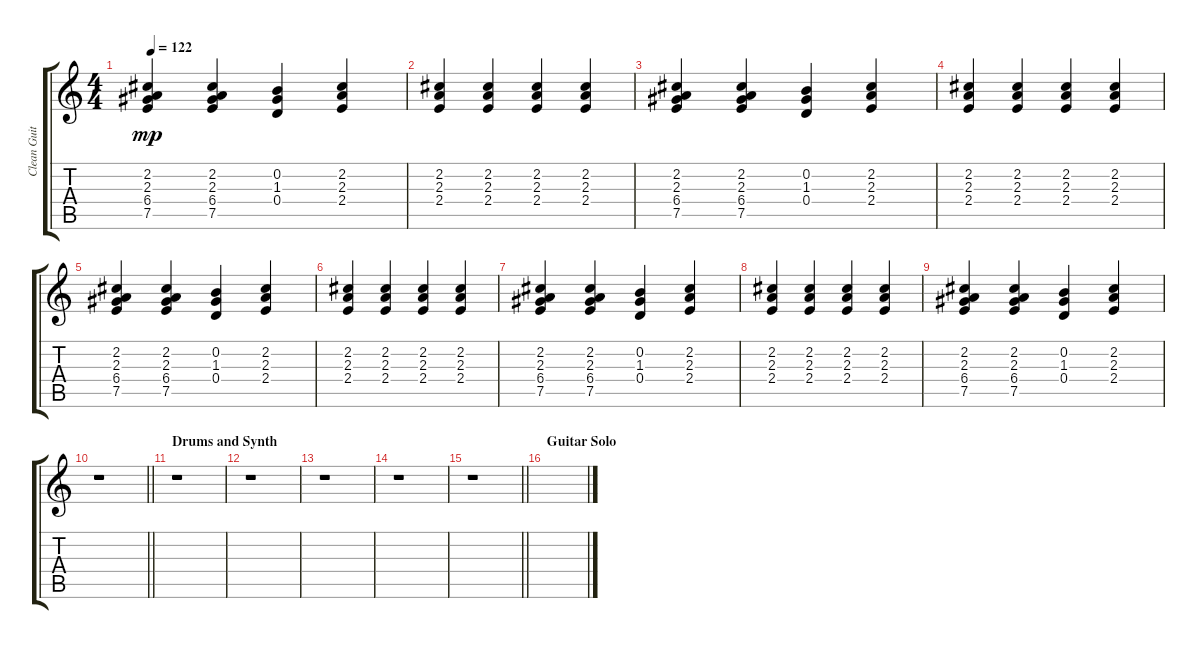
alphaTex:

\track ("Clean Guitar" "Clean Guit") {instrument electricguitarclean}
\staff {score tabs}
\tuning (E4 B3 G3 D3 A2 E2) {hide}
\ts (4 4)
\tempo 122
\clef g2
\ks c
(2.2 2.3 6.4 7.5).4{dy mp} (2.2 2.3 6.4 7.5).4 (0.2 1.3 0.4).4 (2.2 2.3 2.4).4 |
(2.2 2.3 2.4).4 (2.2 2.3 2.4).4 (2.2 2.3 2.4).4 (2.2 2.3 2.4).4 |
(2.2 2.3 6.4 7.5).4 (2.2 2.3 6.4 7.5).4 (0.2 1.3 0.4).4 (2.2 2.3 2.4).4 |
(2.2 2.3 2.4).4 (2.2 2.3 2.4).4 (2.2 2.3 2.4).4 (2.2 2.3 2.4).4 |
(2.2 2.3 6.4 7.5).4 (2.2 2.3 6.4 7.5).4 (0.2 1.3 0.4).4 (2.2 2.3 2.4).4 |
(2.2 2.3 2.4).4 (2.2 2.3 2.4).4 (2.2 2.3 2.4).4 (2.2 2.3 2.4).4 |
(2.2 2.3 6.4 7.5).4 (2.2 2.3 6.4 7.5).4 (0.2 1.3 0.4).4 (2.2 2.3 2.4).4 |
(2.2 2.3 2.4).4 (2.2 2.3 2.4).4 (2.2 2.3 2.4).4 (2.2 2.3 2.4).4 |
(2.2 2.3 6.4 7.5).4 (2.2 2.3 6.4 7.5).4 (0.2 1.3 0.4).4 (2.2 2.3 2.4).4 |
\barLineRight lightlight
r.1 |
\section ("" "Drums and Synth")
r.1 |
r.1 |
r.1 |
r.1 |
\barLineRight lightlight
r.1 |
\section ("" "Guitar Solo")
